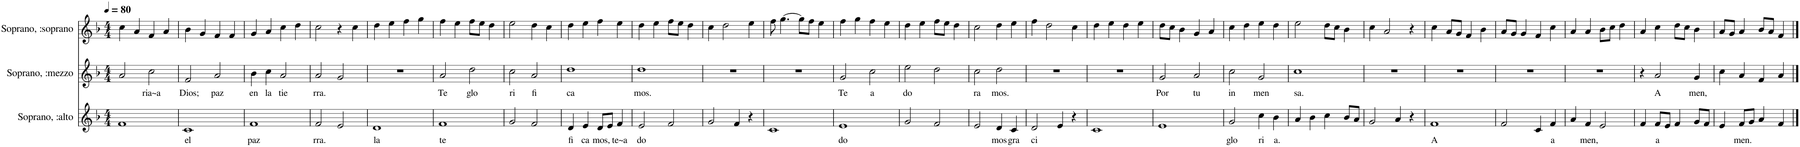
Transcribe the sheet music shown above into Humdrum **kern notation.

**kern	**text	**kern	**text	**kern
*part3	*part3	*part2	*part2	*part1
*staff3	*staff3	*staff2	*staff2	*staff1
*I"Soprano, :alto	*	*I"Soprano, :mezzo	*	*I"Soprano, :soprano
*I'S.	*	*I'S.	*	*I'S.
*clefG2	*	*clefG2	*	*clefG2
*k[b-]	*	*k[b-]	*	*k[b-]
*M4/4	*	*M4/4	*	*M4/4
*MM80	*	*MM80	*	*MM80
=1	=1	=1	=1	=1
1f	.	2a/	.	4cc\
.	.	.	.	4a/
!	!	!	!LO:LY:b	!
.	.	2cc\	ria~a	4f/
.	.	.	.	4a/
=2	=2	=2	=2	=2
!	!LO:LY:b	!	!LO:LY:b	!
1c	el	2f/	Dios;	4b-\
.	.	.	.	4g/
!	!	!	!LO:LY:b	!
.	.	2a/	paz	4f/
.	.	.	.	4f/
=3	=3	=3	=3	=3
!	!LO:LY:b	!	!LO:LY:b	!
1f	paz	4b-\	en	4g/
!	!	!	!LO:LY:b	!
.	.	4cc\	la	4a/
!	!	!	!LO:LY:b	!
.	.	2a/	tie	4cc\
.	.	.	.	4dd\
=4	=4	=4	=4	=4
!	!LO:LY:b	!	!LO:LY:b	!
2f/	rra.	2a/	rra.	2cc\
2e/	.	2g/	.	4r
.	.	.	.	4cc\
=5	=5	=5	=5	=5
!	!LO:LY:b	!	!	!
1d	la	1r	.	4dd\
.	.	.	.	4ee\
.	.	.	.	4ff\
.	.	.	.	4gg\
=6	=6	=6	=6	=6
!	!LO:LY:b	!	!LO:LY:b	!
1f	te	2a/	Te	4ff\
.	.	.	.	4ee\
!	!	!	!LO:LY:b	!
.	.	2dd\	glo	8ff\L
.	.	.	.	8ee\J
.	.	.	.	4dd\
=7	=7	=7	=7	=7
!	!	!	!LO:LY:b	!
2g/	.	2cc\	ri	2ee\
!	!	!	!LO:LY:b	!
2f/	.	2a/	fi	4dd\
.	.	.	.	4cc\
=8	=8	=8	=8	=8
!	!LO:LY:b	!	!LO:LY:b	!
4d/	fi	1dd	ca	4dd\
!	!LO:LY:b	!	!	!
4e/	ca	.	.	4ee\
!	!LO:LY:b	!	!	!
8d/L	mos,	.	.	4ff\
8e/J	.	.	.	.
!	!LO:LY:b	!	!	!
4f/	te~a	.	.	4ee\
=9	=9	=9	=9	=9
!	!LO:LY:b	!	!LO:LY:b	!
2e/	do	1dd	mos.	4dd\
.	.	.	.	4ee\
2f/	.	.	.	8ff\L
.	.	.	.	8ee\J
.	.	.	.	4dd\
=10	=10	=10	=10	=10
2g/	.	1r	.	4cc\
.	.	.	.	2dd\
4f/	.	.	.	.
4r	.	.	.	4ee\
=11	=11	=11	=11	=11
1c	.	1r	.	8ff\
.	.	.	.	[4.gg\
.	.	.	.	8gg\L]
.	.	.	.	8ff\J
.	.	.	.	4ee\
=12	=12	=12	=12	=12
!	!LO:LY:b	!	!LO:LY:b	!
1e	do	2g/	Te	4ff\
.	.	.	.	4gg\
!	!	!	!LO:LY:b	!
.	.	2cc\	a	4ff\
.	.	.	.	4ee\
=13	=13	=13	=13	=13
!	!	!	!LO:LY:b	!
2g/	.	2ee\	do	4dd\
.	.	.	.	4ee\
2f/	.	2dd\	.	8ff\L
.	.	.	.	8ee\J
.	.	.	.	4dd\
=14	=14	=14	=14	=14
!	!	!	!LO:LY:b	!
2e/	.	2cc\	ra	2cc\
!	!LO:LY:b	!	!LO:LY:b	!
4d/	mos	2dd\	mos.	4dd\
!	!LO:LY:b	!	!	!
4c/	gra	.	.	4ee\
=15	=15	=15	=15	=15
!	!LO:LY:b	!	!	!
2d/	ci	1r	.	4ff\
.	.	.	.	2dd\
4e/	.	.	.	.
4r	.	.	.	4cc\
=16	=16	=16	=16	=16
1c	.	1r	.	4dd\
.	.	.	.	4ee\
.	.	.	.	4dd\
.	.	.	.	4ee\
=17	=17	=17	=17	=17
!	!	!	!LO:LY:b	!
1e	.	2g/	Por	8dd\L
.	.	.	.	8cc\J
.	.	.	.	4b-\
!	!	!	!LO:LY:b	!
.	.	2a/	tu	4g/
.	.	.	.	4a/
=18	=18	=18	=18	=18
!	!LO:LY:b	!	!LO:LY:b	!
2g/	glo	2cc\	in	4cc\
.	.	.	.	4dd\
!	!LO:LY:b	!	!LO:LY:b	!
4cc\	ri	2g/	men	4ee\
!	!LO:LY:b	!	!	!
4b-\	a.	.	.	4dd\
=19	=19	=19	=19	=19
!	!	!	!LO:LY:b	!
4a/	.	1cc	sa.	2ee\
4b-\	.	.	.	.
4cc\	.	.	.	8dd\L
.	.	.	.	8cc\J
8b-/L	.	.	.	4b-\
8a/J	.	.	.	.
=20	=20	=20	=20	=20
2g/	.	1r	.	4cc\
.	.	.	.	2a/
4a/	.	.	.	.
4r	.	.	.	4r
=21	=21	=21	=21	=21
!	!LO:LY:b	!	!	!
1f	A	1r	.	4cc\
.	.	.	.	8a/L
.	.	.	.	8g/J
.	.	.	.	4f/
.	.	.	.	4b-\
=22	=22	=22	=22	=22
2f/	.	1r	.	8a/L
.	.	.	.	8g/J
.	.	.	.	4g/
4c/	.	.	.	4f/
!	!LO:LY:b	!	!	!
4f/	a	.	.	4cc\
=23	=23	=23	=23	=23
4a/	.	1r	.	4a/
!	!LO:LY:b	!	!	!
4f/	men,	.	.	4a/
2e/	.	.	.	8b-\L
.	.	.	.	8cc\J
.	.	.	.	4dd\
=24	=24	=24	=24	=24
4f/	.	4r	.	4a/
!	!LO:LY:b	!	!LO:LY:b	!
8f/L	a	2a/	A	4cc\
8e/J	.	.	.	.
4f/	.	.	.	8dd\L
.	.	.	.	8cc\J
!	!	!	!LO:LY:b	!
8g/L	.	4g/	men,	4b-\
8f/J	.	.	.	.
=25	=25	=25	=25	=25
4e/	.	4cc\	.	8a/L
.	.	.	.	8g/J
!	!LO:LY:b	!	!	!
8f/L	men.	4a/	.	4a/
8g/J	.	.	.	.
4a/	.	4f/	.	8b-/L
.	.	.	.	8a/J
4f/	.	4a/	.	4f/
==	==	==	==	==
*-	*-	*-	*-	*-
